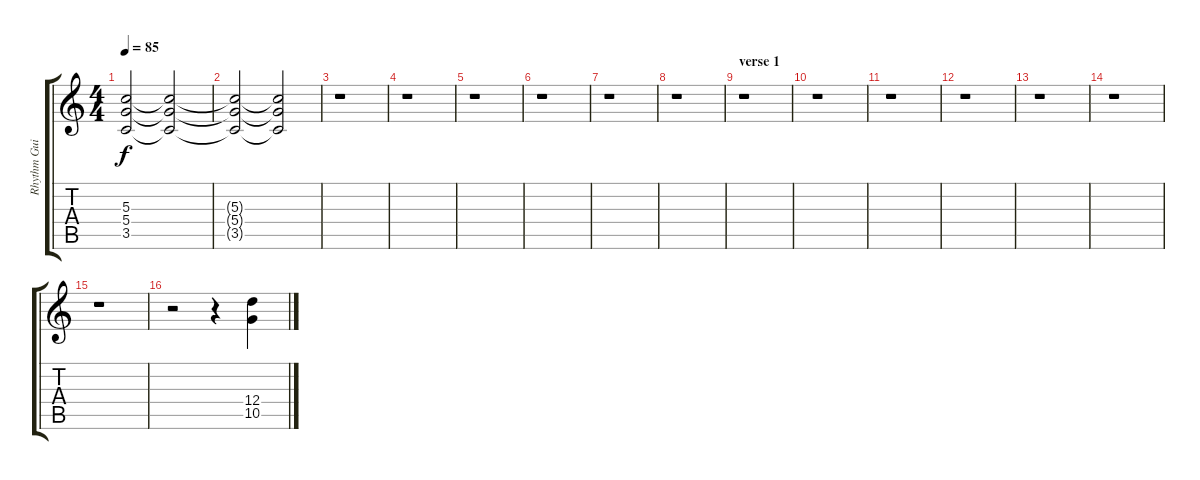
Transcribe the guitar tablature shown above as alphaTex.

\track ("Rhythm Guitar 2" "Rhythm Gui") {instrument overdrivenguitar}
\staff {score tabs}
\tuning (E4 B3 G3 D3 A2 E2) {hide}
\ts (4 4)
\section ("" "")
\tempo 85
\clef g2
\ks c
(5.3 5.4 3.5).2{dy f} (5.3{t} 5.4{t} 3.5{t}).2{volume 10} |
(5.3{t} 5.4{t} 3.5{t}).2{volume 6} (5.3{t} 5.4{t} 3.5{t}).2{volume 0} |
r.1 |
r.1 |
r.1 |
r.1 |
r.1 |
r.1 |
\section ("" "verse 1")
r.1 |
r.1 |
r.1 |
r.1 |
r.1 |
r.1 |
r.1 |
r.2 r.4 (12.4{ss} 10.5{ss}).4{volume 13}
